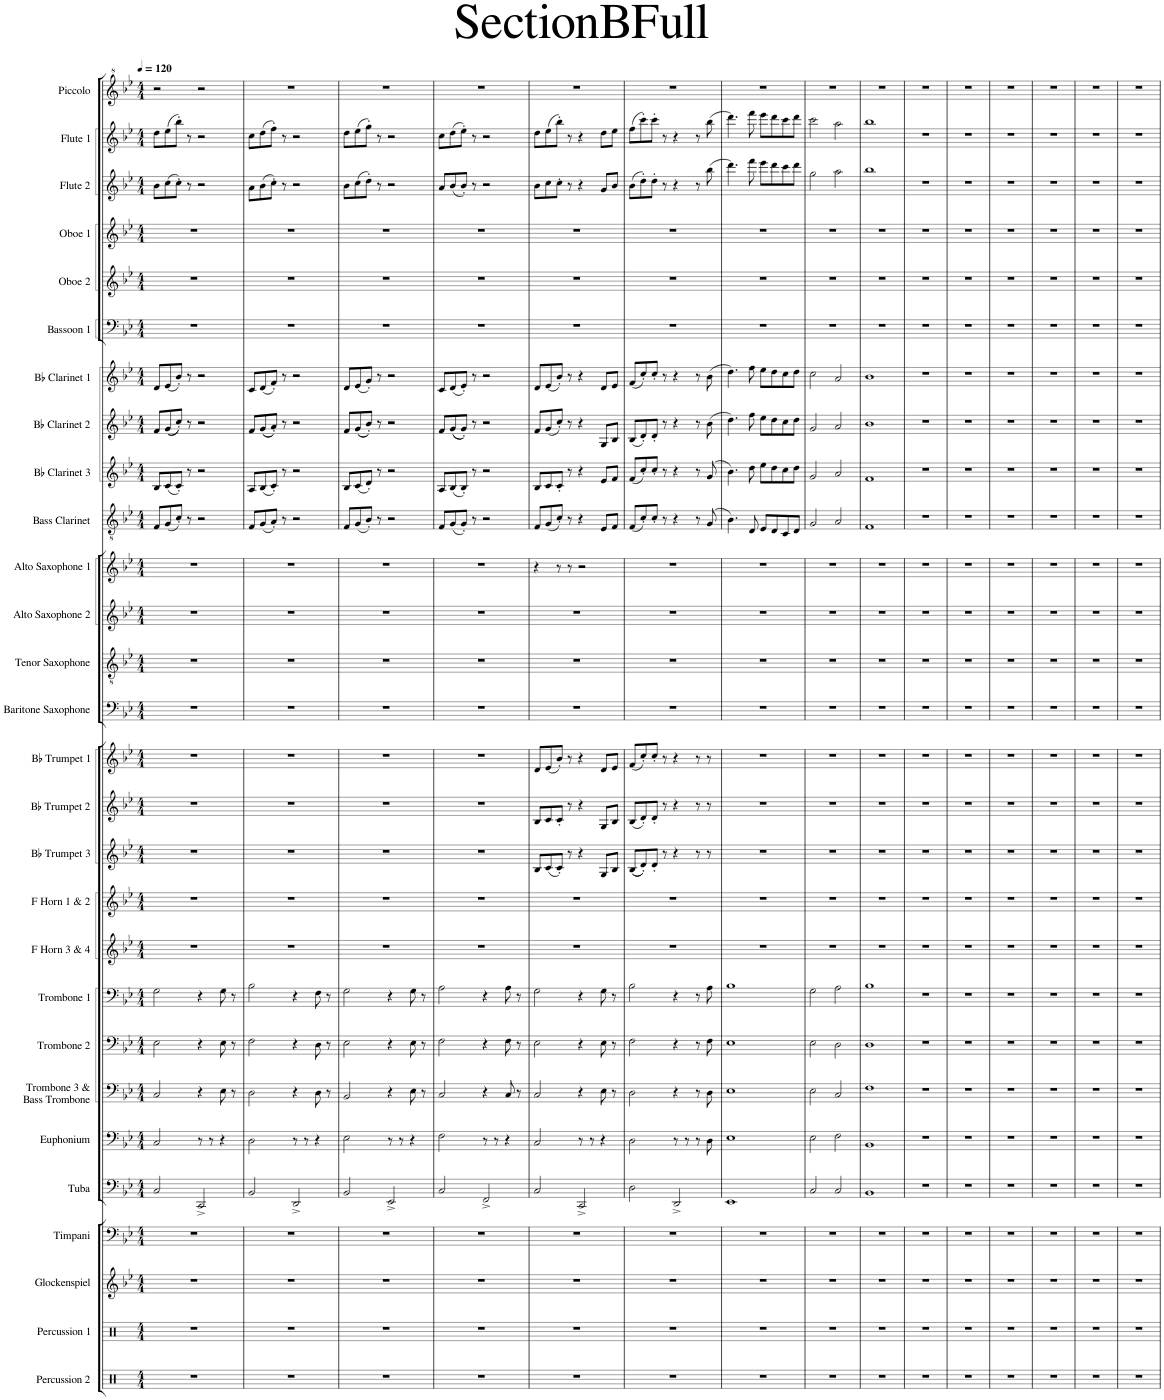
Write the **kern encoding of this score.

**kern	**kern	**kern	**kern	**kern	**kern	**kern	**kern	**kern	**kern	**kern	**kern	**kern	**kern	**kern	**kern	**kern	**kern	**kern	**kern	**kern	**kern	**kern	**kern	**kern	**kern	**kern	**kern
*part28	*part27	*part26	*part25	*part24	*part23	*part22	*part21	*part20	*part19	*part18	*part17	*part16	*part15	*part14	*part13	*part12	*part11	*part10	*part9	*part8	*part7	*part6	*part5	*part4	*part3	*part2	*part1
*staff28	*staff27	*staff26	*staff25	*staff24	*staff23	*staff22	*staff21	*staff20	*staff19	*staff18	*staff17	*staff16	*staff15	*staff14	*staff13	*staff12	*staff11	*staff10	*staff9	*staff8	*staff7	*staff6	*staff5	*staff4	*staff3	*staff2	*staff1
*I"Percussion 2	*I"Percussion 1	*I"Glockenspiel	*I"Timpani	*I"Tuba	*I"Euphonium	*I"Trombone 3 &amp; Bass Trombone	*I"Trombone 2	*I"Trombone 1	*I"F Horn 3 &amp; 4	*I"F Horn 1 &amp; 2	*I"Bb Trumpet 3	*I"Bb Trumpet 2	*I"Bb Trumpet 1	*I"Baritone Saxophone	*I"Tenor Saxophone	*I"Alto Saxophone 2	*I"Alto Saxophone 1	*I"Bass Clarinet	*I"Bb Clarinet 3	*I"Bb Clarinet 2	*I"Bb Clarinet 1	*I"Bassoon 1	*I"Oboe 2	*I"Oboe 1	*I"Flute 2	*I"Flute 1	*I"Piccolo
*I'Perc. 2	*I'Perc. 1	*I'Glk.	*I'Timp.	*I'Tba.	*I'Euph.	*I'Tbn. 3 B. Tbn.	*I'Tbn. 2	*I'Tbn. 1	*I'F Hn. 3 4	*I'F Hn. 1 2	*I'Bb Tpt. 3	*I'Bb Tpt. 2	*I'Bb Tpt. 1	*I'Bar. Sax.	*I'T. Sax.	*I'A. Sax. 2	*I'A. Sax. 1	*I'B. Cl.	*I'Bb Cl. 3	*I'Bb Cl. 2	*I'Bb Cl. 1	*I'Bsn. 1	*I'Ob. 2	*I'Ob. 1	*I'Fl. 2	*I'Fl. 1	*I'Picc.
*clefX	*clefX	*clefG2	*clefF4	*clefF4	*clefF4	*clefF4	*clefF4	*clefF4	*clefG2	*clefG2	*clefG2	*clefG2	*clefG2	*clefF4	*clefGv2	*clefG2	*clefG2	*clefGv2	*clefG2	*clefG2	*clefG2	*clefF4	*clefG2	*clefG2	*clefG2	*clefG2	*clefG^2
*	*	*	*	*	*	*	*	*	*ITrd4c7	*ITrd4c7	*ITrd1c2	*ITrd1c2	*ITrd1c2	*ITrd12c21	*ITrd8c14	*ITrd5c9	*ITrd5c9	*ITrd8c14	*ITrd1c2	*ITrd1c2	*ITrd1c2	*	*	*	*	*	*ITrd-7c-12
*k[]	*k[]	*k[b-e-]	*k[b-e-]	*k[b-e-]	*k[b-e-]	*k[b-e-]	*k[b-e-]	*k[b-e-]	*k[b-e-]	*k[b-e-]	*k[b-e-]	*k[b-e-]	*k[b-e-]	*k[b-e-]	*k[b-e-]	*k[b-e-]	*k[b-e-]	*k[b-e-]	*k[b-e-]	*k[b-e-]	*k[b-e-]	*k[b-e-]	*k[b-e-]	*k[b-e-]	*k[b-e-]	*k[b-e-]	*k[b-e-]
*M4/4	*M4/4	*M4/4	*M4/4	*M4/4	*M4/4	*M4/4	*M4/4	*M4/4	*M4/4	*M4/4	*M4/4	*M4/4	*M4/4	*M4/4	*M4/4	*M4/4	*M4/4	*M4/4	*M4/4	*M4/4	*M4/4	*M4/4	*M4/4	*M4/4	*M4/4	*M4/4	*M4/4
*MM120	*MM120	*MM120	*MM120	*MM120	*MM120	*MM120	*MM120	*MM120	*MM120	*MM120	*MM120	*MM120	*MM120	*MM120	*MM120	*MM120	*MM120	*MM120	*MM120	*MM120	*MM120	*MM120	*MM120	*MM120	*MM120	*MM120	*MM120
=1	=1	=1	=1	=1	=1	=1	=1	=1	=1	=1	=1	=1	=1	=1	=1	=1	=1	=1	=1	=1	=1	=1	=1	=1	=1	=1	=1
1r	1r	1r	1r	2C/	2C/	2C/	2E-\	2G\	1r	1r	1r	1r	1r	1r	1r	1r	1r	8F/L	8B-/L	8f/L	8d/L	1r	1r	1r	8b-\L	8dd\L	2r
.	.	.	.	.	.	.	.	.	.	.	.	.	.	.	.	.	.	(8G/	(8c/	((8g/	(8e-/	.	.	.	(8cc\	(8ee-\	.
.	.	.	.	.	.	.	.	.	.	.	.	.	.	.	.	.	.	8c'/J)	8c'/J)	8cc'/J))	8b-'/J)	.	.	.	8cc'\J)	8bb-'\J)	.
.	.	.	.	.	.	.	.	.	.	.	.	.	.	.	.	.	.	8r	8r	8r	8r	.	.	.	8r	8r	.
.	.	.	.	2CC^/	8r	4r	4r	4r	.	.	.	.	.	.	.	.	.	2r	2r	2r	2r	.	.	.	2r	2r	2r
.	.	.	.	.	8r	.	.	.	.	.	.	.	.	.	.	.	.	.	.	.	.	.	.	.	.	.	.
.	.	.	.	.	4r	8E-\	8E-\	8G\	.	.	.	.	.	.	.	.	.	.	.	.	.	.	.	.	.	.	.
.	.	.	.	.	.	8r	8r	8r	.	.	.	.	.	.	.	.	.	.	.	.	.	.	.	.	.	.	.
=2	=2	=2	=2	=2	=2	=2	=2	=2	=2	=2	=2	=2	=2	=2	=2	=2	=2	=2	=2	=2	=2	=2	=2	=2	=2	=2	=2
1r	1r	1r	1r	2BB-/	2D\	2D\	2F\	2B-\	1r	1r	1r	1r	1r	1r	1r	1r	1r	8F/L	8A/L	8f/L	8c/L	1r	1r	1r	8a\L	8cc\L	1r
.	.	.	.	.	.	.	.	.	.	.	.	.	.	.	.	.	.	(8G/	(8B-/	((8g/	(8d/	.	.	.	(8b-\	(8dd\	.
.	.	.	.	.	.	.	.	.	.	.	.	.	.	.	.	.	.	8A'/J)	8c'/J)	8a'/J))	8f'/J)	.	.	.	8cc'\J)	8ff'\J)	.
.	.	.	.	.	.	.	.	.	.	.	.	.	.	.	.	.	.	8r	8r	8r	8r	.	.	.	8r	8r	.
.	.	.	.	2DD^/	8r	4r	4r	4r	.	.	.	.	.	.	.	.	.	2r	2r	2r	2r	.	.	.	2r	2r	.
.	.	.	.	.	8r	.	.	.	.	.	.	.	.	.	.	.	.	.	.	.	.	.	.	.	.	.	.
.	.	.	.	.	4r	8D\	8D\	8F\	.	.	.	.	.	.	.	.	.	.	.	.	.	.	.	.	.	.	.
.	.	.	.	.	.	8r	8r	8r	.	.	.	.	.	.	.	.	.	.	.	.	.	.	.	.	.	.	.
=3	=3	=3	=3	=3	=3	=3	=3	=3	=3	=3	=3	=3	=3	=3	=3	=3	=3	=3	=3	=3	=3	=3	=3	=3	=3	=3	=3
1r	1r	1r	1r	2BB-/	2E-\	2BB-/	2E-\	2G\	1r	1r	1r	1r	1r	1r	1r	1r	1r	8F/L	8B-/L	8f/L	8d/L	1r	1r	1r	8b-\L	8dd\L	1r
.	.	.	.	.	.	.	.	.	.	.	.	.	.	.	.	.	.	(8G/	(8c/	((8g/	(8e-/	.	.	.	(8cc\	(8ee-\	.
.	.	.	.	.	.	.	.	.	.	.	.	.	.	.	.	.	.	8B-'/J)	8d'/J)	8b-'/J))	8g'/J)	.	.	.	8dd'\J)	8gg'\J)	.
.	.	.	.	.	.	.	.	.	.	.	.	.	.	.	.	.	.	8r	8r	8r	8r	.	.	.	8r	8r	.
.	.	.	.	2EE-^/	8r	4r	4r	4r	.	.	.	.	.	.	.	.	.	2r	2r	2r	2r	.	.	.	2r	2r	.
.	.	.	.	.	8r	.	.	.	.	.	.	.	.	.	.	.	.	.	.	.	.	.	.	.	.	.	.
.	.	.	.	.	4r	8E-\	8E-\	8G\	.	.	.	.	.	.	.	.	.	.	.	.	.	.	.	.	.	.	.
.	.	.	.	.	.	8r	8r	8r	.	.	.	.	.	.	.	.	.	.	.	.	.	.	.	.	.	.	.
=4	=4	=4	=4	=4	=4	=4	=4	=4	=4	=4	=4	=4	=4	=4	=4	=4	=4	=4	=4	=4	=4	=4	=4	=4	=4	=4	=4
1r	1r	1r	1r	2C/	2F\	2C/	2F\	2A\	1r	1r	1r	1r	1r	1r	1r	1r	1r	8F/L	8A/L	8f/L	8c/L	1r	1r	1r	8a/L	8cc\L	1r
.	.	.	.	.	.	.	.	.	.	.	.	.	.	.	.	.	.	(8G/	(8B-/	((8g/	(8d/	.	.	.	(8b-/	(8dd\	.
.	.	.	.	.	.	.	.	.	.	.	.	.	.	.	.	.	.	8G'/J)	8B-'/J)	8g'/J))	8e-'/J)	.	.	.	8b-'/J)	8ee-'\J)	.
.	.	.	.	.	.	.	.	.	.	.	.	.	.	.	.	.	.	8r	8r	8r	8r	.	.	.	8r	8r	.
.	.	.	.	2FF^/	8r	4r	4r	4r	.	.	.	.	.	.	.	.	.	2r	2r	2r	2r	.	.	.	2r	2r	.
.	.	.	.	.	8r	.	.	.	.	.	.	.	.	.	.	.	.	.	.	.	.	.	.	.	.	.	.
.	.	.	.	.	4r	8C/	8F\	8A\	.	.	.	.	.	.	.	.	.	.	.	.	.	.	.	.	.	.	.
.	.	.	.	.	.	8r	8r	8r	.	.	.	.	.	.	.	.	.	.	.	.	.	.	.	.	.	.	.
=5	=5	=5	=5	=5	=5	=5	=5	=5	=5	=5	=5	=5	=5	=5	=5	=5	=5	=5	=5	=5	=5	=5	=5	=5	=5	=5	=5
1r	1r	1r	1r	2C/	2C/	2C/	2E-\	2G\	1r	1r	8B-/L	8B-/L	8d/L	1r	1r	1r	4r	8F/L	8B-/L	8f/L	8d/L	1r	1r	1r	8b-\L	8dd\L	1r
.	.	.	.	.	.	.	.	.	.	.	(8c/	8c/	(8e-/	.	.	.	.	(8G/	8c/	(8g/	(8e-/	.	.	.	8cc\	(8ee-\	.
.	.	.	.	.	.	.	.	.	.	.	8c'/J)	8c'/J	8b-'/J)	.	.	.	8r	8c'/J)	8c'/J	8cc'/J)	8b-'/J)	.	.	.	8cc'\J	8bb-'\J)	.
.	.	.	.	.	.	.	.	.	.	.	8r	8r	8r	.	.	.	8r	8r	8r	8r	8r	.	.	.	8r	8r	.
.	.	.	.	2CC^/	8r	4r	4r	4r	.	.	4r	4r	4r	.	.	.	2r	4r	4r	4r	4r	.	.	.	4r	4r	.
.	.	.	.	.	8r	.	.	.	.	.	.	.	.	.	.	.	.	.	.	.	.	.	.	.	.	.	.
.	.	.	.	.	4r	8E-\	8E-\	8G\	.	.	8G/L	8G/L	8d/L	.	.	.	.	8E-/L	8e-/L	8G/L	8d/L	.	.	.	8g/L	8dd\L	.
.	.	.	.	.	.	8r	8r	8r	.	.	8B-/J	8B-/J	8e-/J	.	.	.	.	8F/J	8f/J	8B-/J	8e-/J	.	.	.	8b-/J	8ee-\J	.
=6	=6	=6	=6	=6	=6	=6	=6	=6	=6	=6	=6	=6	=6	=6	=6	=6	=6	=6	=6	=6	=6	=6	=6	=6	=6	=6	=6
1r	1r	1r	1r	2D\	2D\	2D\	2F\	2B-\	1r	1r	((8B-/L	(8B-/L	(8f/L	1r	1r	1r	1r	(8F/L	(8f/L	(8B-/L	(8f/L	1r	1r	1r	(8b-\L	(8ff\L	1r
.	.	.	.	.	.	.	.	.	.	.	8d'/))	8d'/)	8cc'/)	.	.	.	.	8c'/)	8cc'/)	8d'/)	8cc'/)	.	.	.	8dd'\)	8ccc'\)	.
.	.	.	.	.	.	.	.	.	.	.	8d'/J	8d'/J	8cc'/J	.	.	.	.	8c'/J	8cc'/J	8d'/J	8cc'/J	.	.	.	8dd'\J	8ccc'\J	.
.	.	.	.	.	.	.	.	.	.	.	8r	8r	8r	.	.	.	.	8r	8r	8r	8r	.	.	.	8r	8r	.
.	.	.	.	2DD^/	8r	4r	4r	4r	.	.	4r	4r	4r	.	.	.	.	4r	4r	4r	4r	.	.	.	4r	4r	.
.	.	.	.	.	8r	.	.	.	.	.	.	.	.	.	.	.	.	.	.	.	.	.	.	.	.	.	.
.	.	.	.	.	8r	8r	8r	8r	.	.	8r	8r	8r	.	.	.	.	8r	8r	8r	8r	.	.	.	8r	8r	.
.	.	.	.	.	8D\	8D\	8F\	8A\	.	.	8r	8r	8r	.	.	.	.	(8G/	(8g/	(8b-\	(8b-\	.	.	.	(8bb-\	(8bb-\	.
=7	=7	=7	=7	=7	=7	=7	=7	=7	=7	=7	=7	=7	=7	=7	=7	=7	=7	=7	=7	=7	=7	=7	=7	=7	=7	=7	=7
1r	1r	1r	1r	1EE-	1E-	1E-	1E-	1B-	1r	1r	1r	1r	1r	1r	1r	1r	1r	4.B-\)	4.b-\)	4.dd\)	4.dd\)	1r	1r	1r	4.ddd\)	4.ddd\)	1r
.	.	.	.	.	.	.	.	.	.	.	.	.	.	.	.	.	.	8D/	8dd\	8ff\	8ff\	.	.	.	8fff\	8fff\	.
.	.	.	.	.	.	.	.	.	.	.	.	.	.	.	.	.	.	8E-/L	8ee-\L	8ee-\L	8ee-\L	.	.	.	8eee-\L	8eee-\L	.
.	.	.	.	.	.	.	.	.	.	.	.	.	.	.	.	.	.	8D/	8dd\	8dd\	8dd\	.	.	.	8ddd\	8ddd\	.
.	.	.	.	.	.	.	.	.	.	.	.	.	.	.	.	.	.	8C/	8cc\	8cc\	8cc\	.	.	.	8ccc\	8ccc\	.
.	.	.	.	.	.	.	.	.	.	.	.	.	.	.	.	.	.	8D/J	8dd\J	8dd\J	8dd\J	.	.	.	8ddd\J	8ddd\J	.
=8	=8	=8	=8	=8	=8	=8	=8	=8	=8	=8	=8	=8	=8	=8	=8	=8	=8	=8	=8	=8	=8	=8	=8	=8	=8	=8	=8
1r	1r	1r	1r	2C/	2E-\	2E-\	2E-\	2G\	1r	1r	1r	1r	1r	1r	1r	1r	1r	2G/	2g/	2g/	2cc\	1r	1r	1r	2gg\	2ccc\	1r
.	.	.	.	2C/	2F\	2C/	2D\	2A\	.	.	.	.	.	.	.	.	.	2A/	2a/	2a/	2a/	.	.	.	2aa\	2aa\	.
=9	=9	=9	=9	=9	=9	=9	=9	=9	=9	=9	=9	=9	=9	=9	=9	=9	=9	=9	=9	=9	=9	=9	=9	=9	=9	=9	=9
1r	1r	1r	1r	1BB-	1BB-	1F	1D	1B-	1r	1r	1r	1r	1r	1r	1r	1r	1r	1F	1f	1b-	1b-	1r	1r	1r	1bb-	1bb-	1r
=10	=10	=10	=10	=10	=10	=10	=10	=10	=10	=10	=10	=10	=10	=10	=10	=10	=10	=10	=10	=10	=10	=10	=10	=10	=10	=10	=10
1r	1r	1r	1r	1r	1r	1r	1r	1r	1r	1r	1r	1r	1r	1r	1r	1r	1r	1r	1r	1r	1r	1r	1r	1r	1r	1r	1r
=11	=11	=11	=11	=11	=11	=11	=11	=11	=11	=11	=11	=11	=11	=11	=11	=11	=11	=11	=11	=11	=11	=11	=11	=11	=11	=11	=11
1r	1r	1r	1r	1r	1r	1r	1r	1r	1r	1r	1r	1r	1r	1r	1r	1r	1r	1r	1r	1r	1r	1r	1r	1r	1r	1r	1r
=12	=12	=12	=12	=12	=12	=12	=12	=12	=12	=12	=12	=12	=12	=12	=12	=12	=12	=12	=12	=12	=12	=12	=12	=12	=12	=12	=12
1r	1r	1r	1r	1r	1r	1r	1r	1r	1r	1r	1r	1r	1r	1r	1r	1r	1r	1r	1r	1r	1r	1r	1r	1r	1r	1r	1r
=13	=13	=13	=13	=13	=13	=13	=13	=13	=13	=13	=13	=13	=13	=13	=13	=13	=13	=13	=13	=13	=13	=13	=13	=13	=13	=13	=13
1r	1r	1r	1r	1r	1r	1r	1r	1r	1r	1r	1r	1r	1r	1r	1r	1r	1r	1r	1r	1r	1r	1r	1r	1r	1r	1r	1r
=14	=14	=14	=14	=14	=14	=14	=14	=14	=14	=14	=14	=14	=14	=14	=14	=14	=14	=14	=14	=14	=14	=14	=14	=14	=14	=14	=14
1r	1r	1r	1r	1r	1r	1r	1r	1r	1r	1r	1r	1r	1r	1r	1r	1r	1r	1r	1r	1r	1r	1r	1r	1r	1r	1r	1r
=15	=15	=15	=15	=15	=15	=15	=15	=15	=15	=15	=15	=15	=15	=15	=15	=15	=15	=15	=15	=15	=15	=15	=15	=15	=15	=15	=15
1r	1r	1r	1r	1r	1r	1r	1r	1r	1r	1r	1r	1r	1r	1r	1r	1r	1r	1r	1r	1r	1r	1r	1r	1r	1r	1r	1r
=	=	=	=	=	=	=	=	=	=	=	=	=	=	=	=	=	=	=	=	=	=	=	=	=	=	=	=
*-	*-	*-	*-	*-	*-	*-	*-	*-	*-	*-	*-	*-	*-	*-	*-	*-	*-	*-	*-	*-	*-	*-	*-	*-	*-	*-	*-
